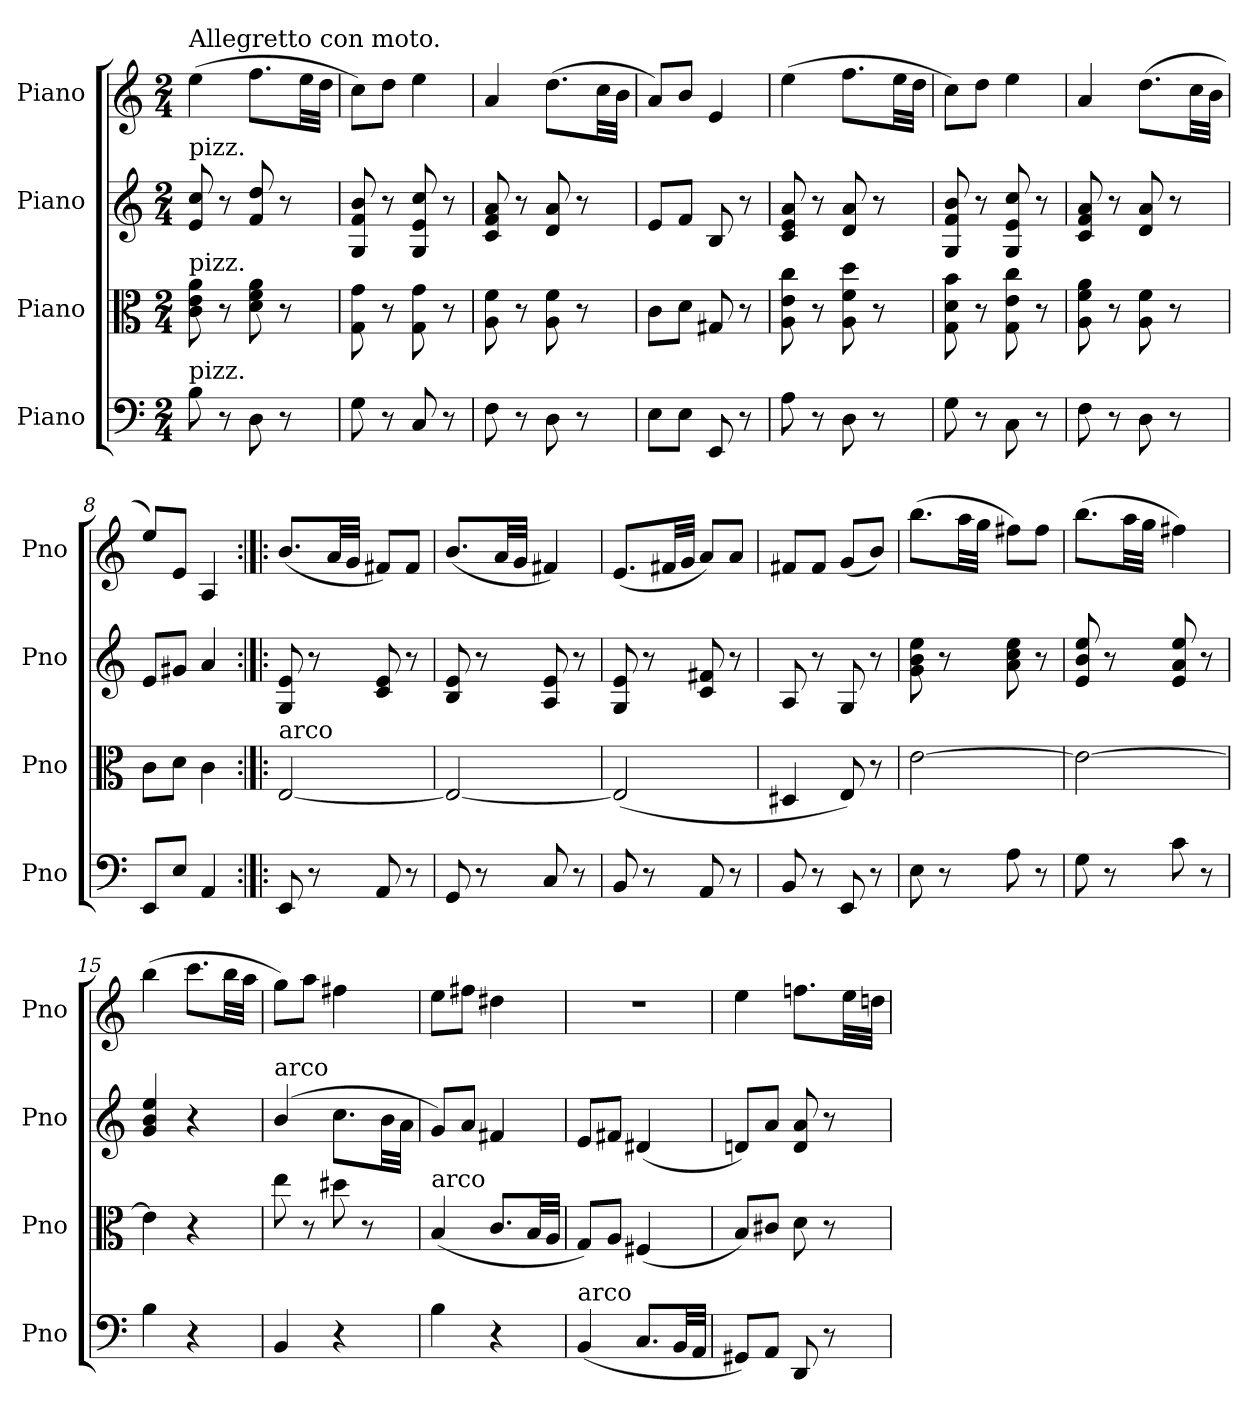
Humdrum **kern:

**kern	**kern	**kern	**kern
*part4	*part3	*part2	*part1
*staff4	*staff3	*staff2	*staff1
*I"Piano	*I"Piano	*I"Piano	*I"Piano
*I'Pno	*I'Pno	*I'Pno	*I'Pno
*clefF4	*clefC3	*clefG2	*clefG2
*k[]	*k[]	*k[]	*k[]
*M2/4	*M2/4	*M2/4	*M2/4
=1	=1	=1	=1
!	!	!	!LO:TX:a:t=Allegretto con moto.
!	!	!LO:TX:a:t=pizz.	!
!	!LO:TX:a:t=pizz.	!	!
!LO:TX:a:t=pizz.	!	!	!
8B\	8c\ 8e\ 8a\	8e/ 8cc/	(4ee\
8r	8r	8r	.
8D\	8d\ 8f\ 8a\	8f/ 8dd/	8.ff\L
8r	8r	8r	.
.	.	.	32ee\LL
.	.	.	32dd\JJJ
=2	=2	=2	=2
8G\	8G\ 8g\	8G/ 8f/ 8b/	8cc\L)
8r	8r	8r	8dd\J
8C/	8G\ 8g\	8G/ 8e/ 8cc/	4ee\
8r	8r	8r	.
=3	=3	=3	=3
8F\	8A\ 8f\	8c/ 8f/ 8a/	4a/
8r	8r	8r	.
8D\	8A\ 8f\	8d/ 8a/	(8.dd\L
8r	8r	8r	.
.	.	.	32cc\LL
.	.	.	32b\JJJ
=4	=4	=4	=4
8E\L	8c\L	8e/L	8a/L)
8E\J	8d\J	8f/J	8b/J
8EE/	8G#X/	8B/	4e/
8r	8r	8r	.
=5	=5	=5	=5
8A\	8A\ 8e\ 8cc\	8c/ 8e/ 8a/	(4ee\
8r	8r	8r	.
8D\	8A\ 8f\ 8dd\	8d/ 8a/	8.ff\L
8r	8r	8r	.
.	.	.	32ee\LL
.	.	.	32dd\JJJ
=6	=6	=6	=6
8G\	8G\ 8d\ 8b\	8G/ 8f/ 8b/	8cc\L)
8r	8r	8r	8dd\J
8C\	8G\ 8e\ 8cc\	8G/ 8e/ 8cc/	4ee\
8r	8r	8r	.
=7	=7	=7	=7
8F\	8A\ 8f\ 8a\	8c/ 8f/ 8a/	4a/
8r	8r	8r	.
8D\	8A\ 8f\	8d/ 8a/	(8.dd\L
8r	8r	8r	.
.	.	.	32cc\LL
.	.	.	32b\JJJ
=8	=8	=8	=8
8EE/L	8c\L	8e/L	8ee/L)
8E/J	8d\J	8g#X/J	8e/J
4AA/	4c\	4a/	4A/
=9:|!|:	=9:|!|:	=9:|!|:	=9:|!|:
!	!LO:TX:a:t=arco	!	!
8EE/	[2E/	8G/ 8e/	(8.b/L
8r	.	8r	.
.	.	.	32a/LL
.	.	.	32g/JJJ
8AA/	.	8c/ 8e/	8f#X/L)
8r	.	8r	8f#/J
=10	=10	=10	=10
8GG/	2E/_	8B/ 8e/	(8.b/L
8r	.	8r	.
.	.	.	32a/LL
.	.	.	32g/JJJ
8C/	.	8A/ 8e/	4f#X/)
8r	.	8r	.
=11	=11	=11	=11
8BB/	(2E/]	8G/ 8e/	(8.e/L
8r	.	8r	.
.	.	.	32f#X/LL
.	.	.	32g/JJJ
8AA/	.	8c/ 8f#X/	8a/L)
8r	.	8r	8a/J
=12	=12	=12	=12
8BB/	4D#X/	8A/	8f#X/L
8r	.	8r	8f#/J
8EE/	8E/)	8G/	(8g/L
8r	8r	8r	8b/J)
!!LO:LB:g=z
=13	=13	=13	=13
8E\	[2e\	8g\ 8b\ 8ee\	(8.bb\L
8r	.	8r	.
.	.	.	32aa\LL
.	.	.	32gg\JJJ
8A\	.	8a\ 8cc\ 8ee\	8ff#X\L)
8r	.	8r	8ff#\J
=14	=14	=14	=14
8G\	2e\_	8e/ 8b/ 8ee/	(8.bb\L
8r	.	8r	.
.	.	.	32aa\LL
.	.	.	32gg\JJJ
8c\	.	8e/ 8a/ 8ee/	4ff#X\)
8r	.	8r	.
=15	=15	=15	=15
4B\	4e\]	4g/ 4b/ 4ee/	(4bb\
4r	4r	4r	8.ccc\L
.	.	.	32bb\LL
.	.	.	32aa\JJJ
=16	=16	=16	=16
!	!	!LO:TX:a:t=arco	!
4BB/	8ee\	(4b/	8gg\L)
.	8r	.	8aa\J
4r	8dd#X\	8.cc\L	4ff#X\
.	8r	.	.
.	.	32b\LL	.
.	.	32a\JJJ	.
=17	=17	=17	=17
!	!LO:TX:a:t=arco	!	!
4B\	(4B/	8g/L)	8ee\L
.	.	8a/J	8ff#X\J
4r	8.c/L	4f#X/	4dd#X\
.	32B/LL	.	.
.	32A/JJJ	.	.
=18	=18	=18	=18
!LO:TX:a:t=arco	!	!	!
(4BB/	8G/L)	8e/L	2r
.	8A/J	8f#X/J	.
8.C/L	(4F#X/	(4d#X/	.
32BB/LL	.	.	.
32AA/JJJ	.	.	.
=19	=19	=19	=19
8GG#X/L)	8B/L)	8dn/L)	4ee\
8AA/J	8c#X/J	8a/J	.
8DD/	8d\	8d/ 8a/	8.ffn\L
8r	8r	8r	.
.	.	.	32ee\LL
.	.	.	32ddn\JJJ
=	=	=	=
*-	*-	*-	*-
